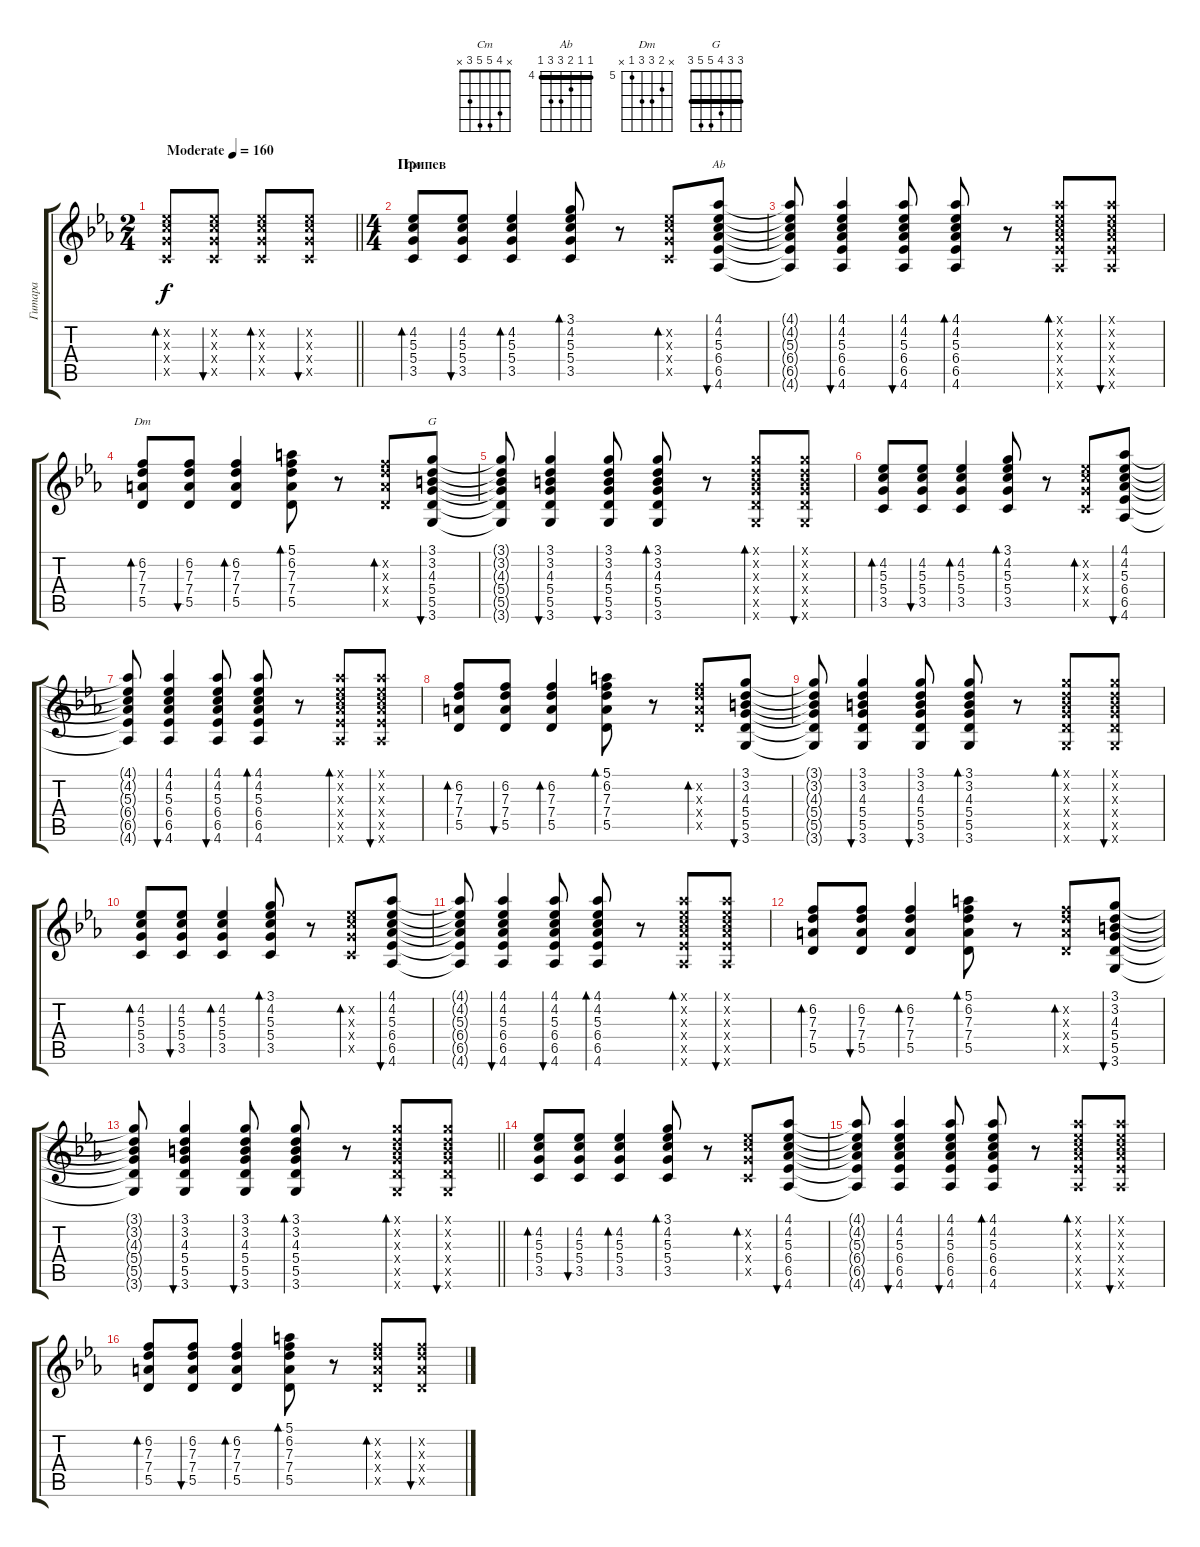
\track ("Гитара" "Гитара") {instrument acousticguitarsteel}
\staff {score tabs}
\tuning (E4 B3 G3 D3 A2 E2) {hide}
\chord ("Cm" x 4 5 5 3 x)
\chord ("Ab" 4 4 5 6 6 4) {firstfret 4 barre 4}
\chord ("Dm" x 6 7 7 5 x) {firstfret 5}
\chord ("G" 3 3 4 5 5 3) {barre 3}
\ts (2 4)
\tempo (160 "Moderate")
\clef g2
\barLineRight lightlight
\ks cminor
(4.2{x} 5.3{x} 5.4{x} 3.5{x}).8{bd 60 dy f instrument acousticguitarsteel} (4.2{x} 5.3{x} 5.4{x} 3.5{x}).8{bu 60} (4.2{x} 5.3{x} 5.4{x} 3.5{x}).8{bd 60} (4.2{x} 5.3{x} 5.4{x} 3.5{x}).8{bu 60} |
\ts (4 4)
\section ("" "Припев")
(4.2 5.3 5.4 3.5).8{bd 60 ch "Cm"} (4.2 5.3 5.4 3.5).8{bu 60} (4.2 5.3 5.4 3.5).4{bd 60} (3.1 4.2 5.3 5.4 3.5).8{bd 60} r.8 (4.2{x} 5.3{x} 5.4{x} 3.5{x}).8{bd 60} (4.1 4.2 5.3 6.4 6.5 4.6).8{bu 60 ch "Ab"} |
(4.1{t} 4.2{t} 5.3{t} 6.4{t} 6.5{t} 4.6{t}).8 (4.1 4.2 5.3 6.4 6.5 4.6).4{bu 60} (4.1 4.2 5.3 6.4 6.5 4.6).8{bu 60} (4.1 4.2 5.3 6.4 6.5 4.6).8{bd 60} r.8 (4.1{x} 4.2{x} 5.3{x} 6.4{x} 6.5{x} 4.6{x}).8{bd 60} (4.1{x} 4.2{x} 5.3{x} 6.4{x} 6.5{x} 4.6{x}).8{bu 60} |
(6.2 7.3 7.4 5.5).8{bd 60 ch "Dm"} (6.2 7.3 7.4 5.5).8{bu 60} (6.2 7.3 7.4 5.5).4{bd 60} (5.1 6.2 7.3 7.4 5.5).8{bd 60} r.8 (6.2{x} 7.3{x} 7.4{x} 5.5{x}).8{bd 60} (3.1 3.2 4.3 5.4 5.5 3.6).8{bu 60 ch "G"} |
(3.1{t} 3.2{t} 4.3{t} 5.4{t} 5.5{t} 3.6{t}).8 (3.1 3.2 4.3 5.4 5.5 3.6).4{bu 60} (3.1 3.2 4.3 5.4 5.5 3.6).8{bu 60} (3.1 3.2 4.3 5.4 5.5 3.6).8{bd 60} r.8 (3.1{x} 3.2{x} 4.3{x} 5.4{x} 5.5{x} 3.6{x}).8{bd 60} (3.1{x} 3.2{x} 4.3{x} 5.4{x} 5.5{x} 3.6{x}).8{bu 60} |
(4.2 5.3 5.4 3.5).8{bd 60} (4.2 5.3 5.4 3.5).8{bu 60} (4.2 5.3 5.4 3.5).4{bd 60} (3.1 4.2 5.3 5.4 3.5).8{bd 60} r.8 (4.2{x} 5.3{x} 5.4{x} 3.5{x}).8{bd 60} (4.1 4.2 5.3 6.4 6.5 4.6).8{bu 60} |
(4.1{t} 4.2{t} 5.3{t} 6.4{t} 6.5{t} 4.6{t}).8 (4.1 4.2 5.3 6.4 6.5 4.6).4{bu 60} (4.1 4.2 5.3 6.4 6.5 4.6).8{bu 60} (4.1 4.2 5.3 6.4 6.5 4.6).8{bd 60} r.8 (4.1{x} 4.2{x} 5.3{x} 6.4{x} 6.5{x} 4.6{x}).8{bd 60} (4.1{x} 4.2{x} 5.3{x} 6.4{x} 6.5{x} 4.6{x}).8{bu 60} |
(6.2 7.3 7.4 5.5).8{bd 60} (6.2 7.3 7.4 5.5).8{bu 60} (6.2 7.3 7.4 5.5).4{bd 60} (5.1 6.2 7.3 7.4 5.5).8{bd 60} r.8 (6.2{x} 7.3{x} 7.4{x} 5.5{x}).8{bd 60} (3.1 3.2 4.3 5.4 5.5 3.6).8{bu 60} |
(3.1{t} 3.2{t} 4.3{t} 5.4{t} 5.5{t} 3.6{t}).8 (3.1 3.2 4.3 5.4 5.5 3.6).4{bu 60} (3.1 3.2 4.3 5.4 5.5 3.6).8{bu 60} (3.1 3.2 4.3 5.4 5.5 3.6).8{bd 60} r.8 (3.1{x} 3.2{x} 4.3{x} 5.4{x} 5.5{x} 3.6{x}).8{bd 60} (3.1{x} 3.2{x} 4.3{x} 5.4{x} 5.5{x} 3.6{x}).8{bu 60} |
(4.2 5.3 5.4 3.5).8{bd 60} (4.2 5.3 5.4 3.5).8{bu 60} (4.2 5.3 5.4 3.5).4{bd 60} (3.1 4.2 5.3 5.4 3.5).8{bd 60} r.8 (4.2{x} 5.3{x} 5.4{x} 3.5{x}).8{bd 60} (4.1 4.2 5.3 6.4 6.5 4.6).8{bu 60} |
(4.1{t} 4.2{t} 5.3{t} 6.4{t} 6.5{t} 4.6{t}).8 (4.1 4.2 5.3 6.4 6.5 4.6).4{bu 60} (4.1 4.2 5.3 6.4 6.5 4.6).8{bu 60} (4.1 4.2 5.3 6.4 6.5 4.6).8{bd 60} r.8 (4.1{x} 4.2{x} 5.3{x} 6.4{x} 6.5{x} 4.6{x}).8{bd 60} (4.1{x} 4.2{x} 5.3{x} 6.4{x} 6.5{x} 4.6{x}).8{bu 60} |
(6.2 7.3 7.4 5.5).8{bd 60} (6.2 7.3 7.4 5.5).8{bu 60} (6.2 7.3 7.4 5.5).4{bd 60} (5.1 6.2 7.3 7.4 5.5).8{bd 60} r.8 (6.2{x} 7.3{x} 7.4{x} 5.5{x}).8{bd 60} (3.1 3.2 4.3 5.4 5.5 3.6).8{bu 60} |
\barLineRight lightlight
(3.1{t} 3.2{t} 4.3{t} 5.4{t} 5.5{t} 3.6{t}).8 (3.1 3.2 4.3 5.4 5.5 3.6).4{bu 60} (3.1 3.2 4.3 5.4 5.5 3.6).8{bu 60} (3.1 3.2 4.3 5.4 5.5 3.6).8{bd 60} r.8 (3.1{x} 3.2{x} 4.3{x} 5.4{x} 5.5{x} 3.6{x}).8{bd 60} (3.1{x} 3.2{x} 4.3{x} 5.4{x} 5.5{x} 3.6{x}).8{bu 60} |
(4.2 5.3 5.4 3.5).8{bd 60} (4.2 5.3 5.4 3.5).8{bu 60} (4.2 5.3 5.4 3.5).4{bd 60} (3.1 4.2 5.3 5.4 3.5).8{bd 60} r.8 (4.2{x} 5.3{x} 5.4{x} 3.5{x}).8{bd 60} (4.1 4.2 5.3 6.4 6.5 4.6).8{bu 60} |
(4.1{t} 4.2{t} 5.3{t} 6.4{t} 6.5{t} 4.6{t}).8 (4.1 4.2 5.3 6.4 6.5 4.6).4{bu 60} (4.1 4.2 5.3 6.4 6.5 4.6).8{bu 60} (4.1 4.2 5.3 6.4 6.5 4.6).8{bd 60} r.8 (4.1{x} 4.2{x} 5.3{x} 6.4{x} 6.5{x} 4.6{x}).8{bd 60} (4.1{x} 4.2{x} 5.3{x} 6.4{x} 6.5{x} 4.6{x}).8{bu 60} |
(6.2 7.3 7.4 5.5).8{bd 60} (6.2 7.3 7.4 5.5).8{bu 60} (6.2 7.3 7.4 5.5).4{bd 60} (5.1 6.2 7.3 7.4 5.5).8{bd 60} r.8 (6.2{x} 7.3{x} 7.4{x} 5.5{x}).8{bd 60} (6.2{x} 7.3{x} 7.4{x} 5.5{x}).8{bu 60}
